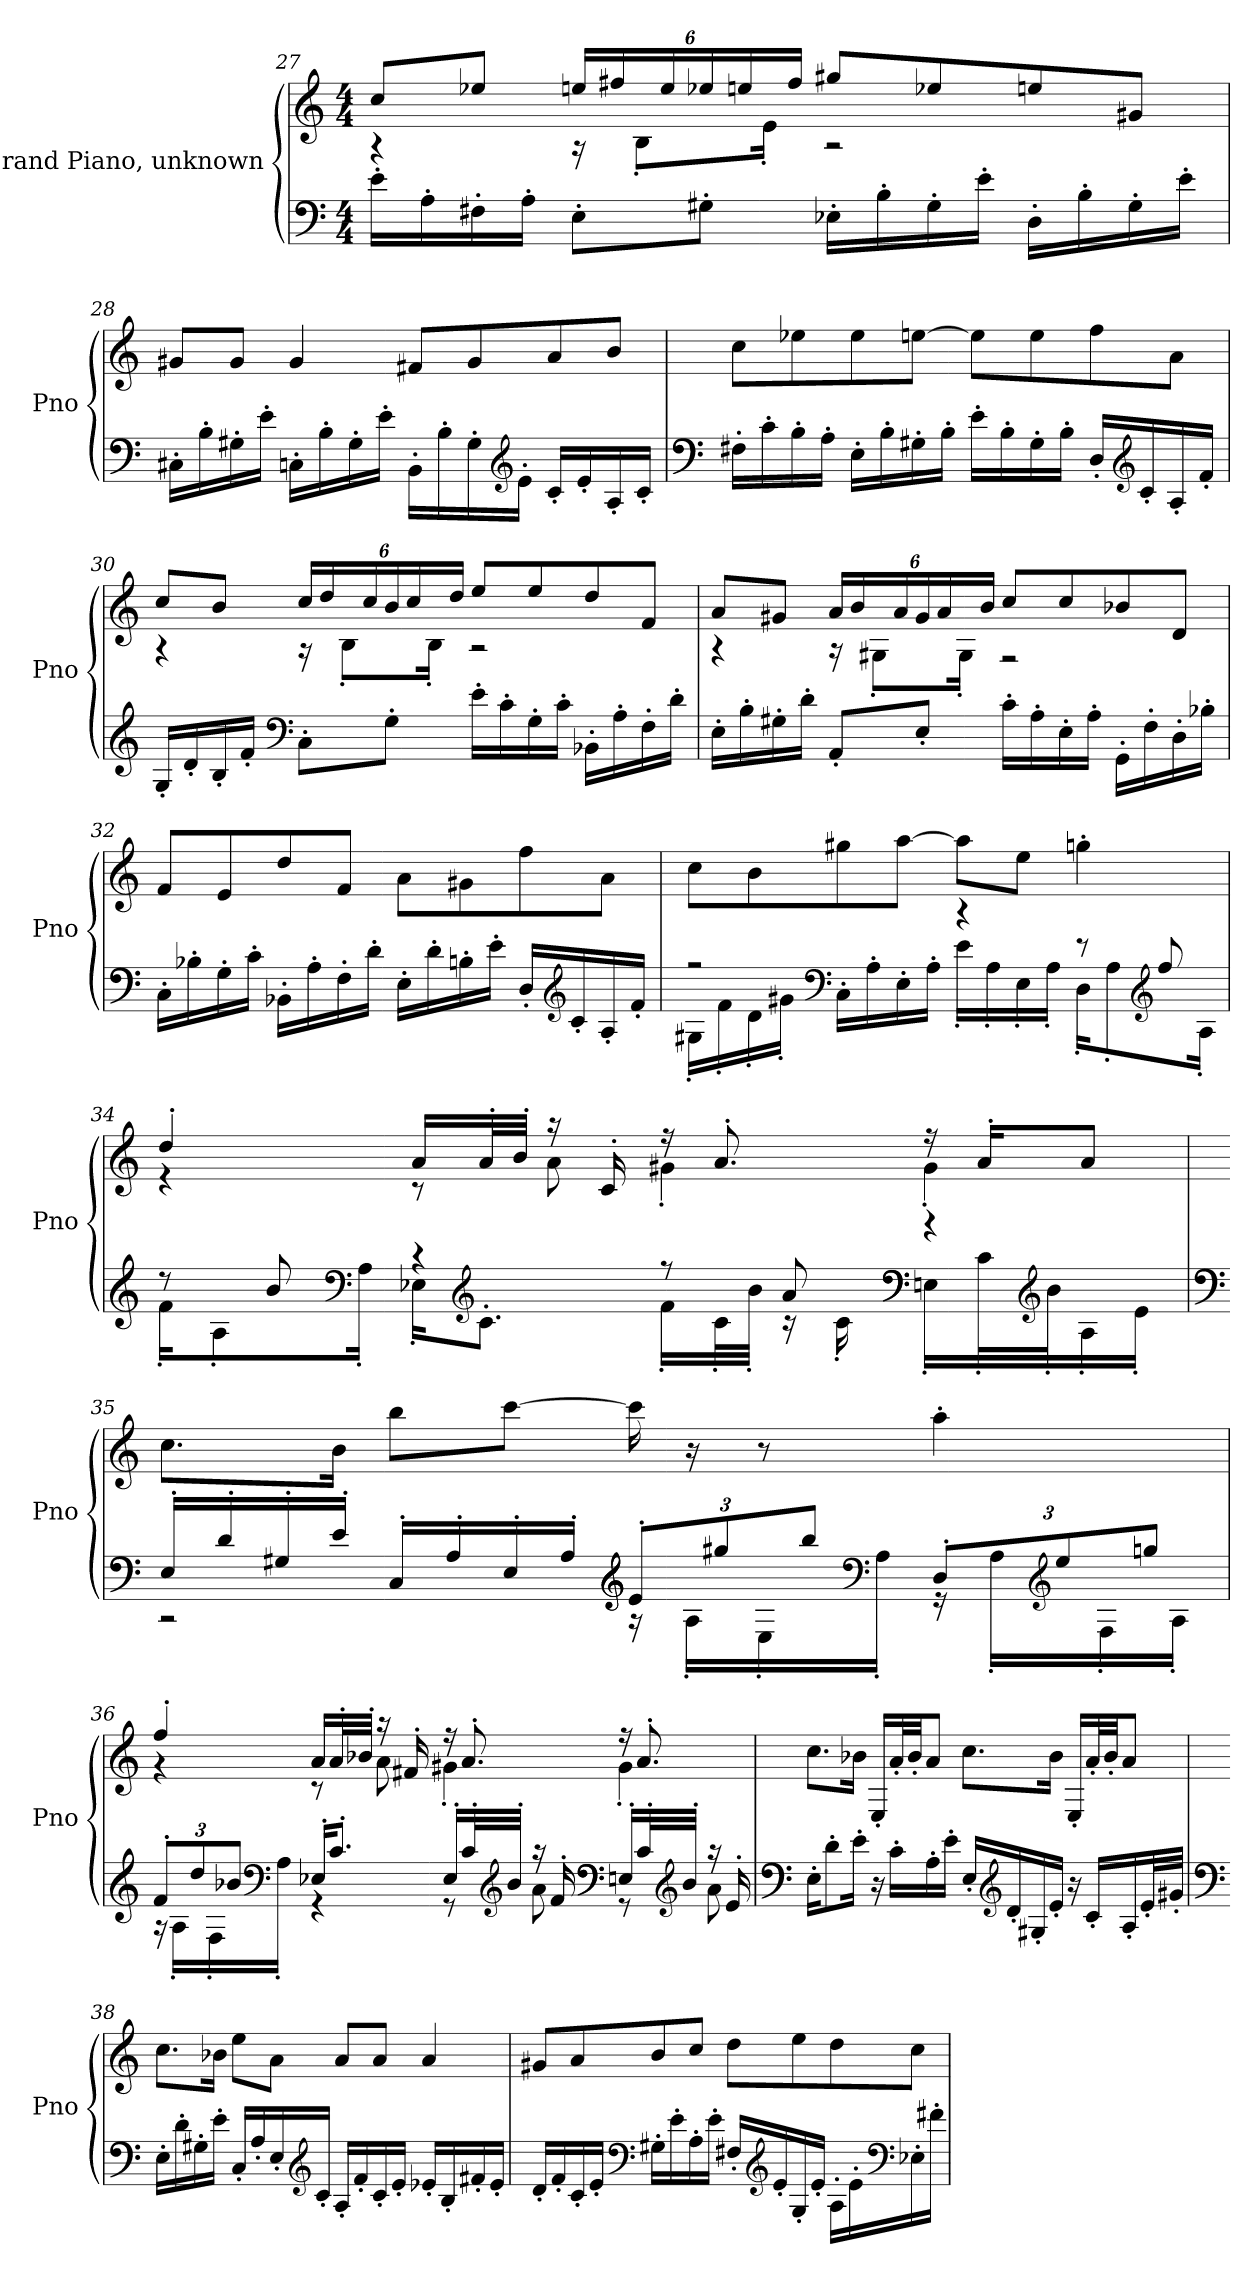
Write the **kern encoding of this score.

**kern	**kern
*part1	*part1
*staff2	*staff1
*I"Grand Piano, unknown	*
*I'Pno	*
*clefF4	*clefG2
*k[]	*k[]
*M4/4	*M4/4
=27	=27
*	*^
16e'\LL	8cc/L	4r
16A'\	.	.
16F#X'\	8ee-X/J	.
16A'\JJ	.	.
*	*Xbrackettup	*
8E'\L	24een/LL	16r
.	24ff#X/	.
.	.	8B'\L
.	24ee/	.
8G#X'\J	24ee-X/	.
.	24een/	.
.	.	16e'\Jk
.	24ff#/JJ	.
16E-X'\LL	8gg#X/L	2r
16B'\	.	.
16G#'\	8ee-X/	.
16e'\JJ	.	.
16D'\LL	8een/	.
16B'\	.	.
16G#'\	8g#X/J	.
16e'\JJ	.	.
*	*v	*v
!!LO:LB:g=z
=28	=28
16C#X'\LL	8g#X/L
16B'\	.
16G#X'\	8g#/J
16e'\JJ	.
16Cn'\LL	4g#/
16B'\	.
16G#'\	.
16e'\JJ	.
16BB'\LL	8f#X/L
16B'\	.
16G#'\	8g#/
*clefG2	*
16e'\JJ	.
16c'/LL	8a/
16e'/	.
16A'/	8b/J
16c'/JJ	.
=29	=29
*clefF4	*
16F#X'\LL	8cc\L
16c'\	.
16B'\	8ee-X\
16A'\JJ	.
16E'\LL	8ee-\
16B'\	.
16G#X'\	[8een\J
16B'\JJ	.
16e'\LL	8ee\L]
16B'\	.
16G#'\	8ee\
16B'\JJ	.
16D'/LL	8ff\
*clefG2	*
16c'/	.
16A'/	8a\J
16f'/JJ	.
!!LO:LB:g=z
=30	=30
*	*^
16G'/LL	8cc/L	4r
16d'/	.	.
16B'/	8b/J	.
16f'/JJ	.	.
*clefF4	*	*
8C'\L	24cc/LL	16r
.	24dd/	.
.	.	8B'\L
.	24cc/	.
8G'\J	24b/	.
.	24cc/	.
.	.	16B'\Jk
.	24dd/JJ	.
16e'\LL	8ee/L	2r
16c'\	.	.
16G'\	8ee/	.
16c'\JJ	.	.
16BB-X'\LL	8dd/	.
16A'\	.	.
16F'\	8f/J	.
16d'\JJ	.	.
=31	=31	=31
16E'\LL	8a/L	4r
16B'\	.	.
16G#X'\	8g#X/J	.
16d'\JJ	.	.
8AA'/L	24a/LL	16r
.	24b/	.
.	.	8G#X'\L
.	24a/	.
8E'/J	24g#/	.
.	24a/	.
.	.	16G#'\Jk
.	24b/JJ	.
16c'\LL	8cc/L	2r
16A'\	.	.
16E'\	8cc/	.
16A'\JJ	.	.
16GG'\LL	8b-X/	.
16F'\	.	.
16D'\	8d/J	.
16B-X'\JJ	.	.
*	*v	*v
!!LO:LB:g=z
=32	=32
16C'\LL	8f/L
16B-X'\	.
16G'\	8e/
16c'\JJ	.
16BB-X'\LL	8dd/
16A'\	.
16F'\	8f/J
16d'\JJ	.
16E'\LL	8a\L
16d'\	.
16Bn'\	8g#X\
16e'\JJ	.
16D'/LL	8ff\
*clefG2	*
16c'/	.
16A'/	8a\J
16f'/JJ	.
=33	=33
*^	*
2r	16G#X'\LL	8cc\L
.	16f'\	.
.	16d'\	8b\
.	16g#X'\JJ	.
*clefF4	*	*
.	16C'\LL	8gg#X\
.	16A'\	.
.	16E'\	[8aa\J
.	16A'\JJ	.
4r	16e'\LL	8aa\L]
.	16A'\	.
.	16E'\	8ee\J
.	16A'\JJ	.
8r	16D'\KL	4ggn'\
.	8A'\	.
*clefG2	*	*
8ff/	.	.
.	16A'\Jk	.
!!LO:LB:g=z
=34	=34	=34
*	*	*^
8r	16f'\KL	4dd'/	4r
.	8A'\	.	.
8b/	.	.	.
*clefF4	*	*	*
.	16A'\Jk	.	.
4r	16E-X'\KL	16a/LL	8r
*clefG2	*	*	*
.	8.c'\J	32a'/L	.
.	.	32b'/JJJ	.
.	.	16r	8a\
.	.	16c'/	.
8r	16f'\LL	16r	4g#X'\
.	32c'\L	8.a'/	.
.	32b'\JJJ	.	.
8a/	16r	.	.
.	16c'\	.	.
*clefF4	*	*	*
4r	16En'\LL	16r	4g#'\
.	32c'\L	16a'/KL	.
*clefG2	*	*	*
.	32b'\J	.	.
.	16A'\	8a/J	.
.	16e'\JJ	.	.
*	*	*v	*v
!!LO:PB:g=z
=35	=35	=35
*clefF4	*	*
16E'/LL	2r	8.cc\L
16d'/	.	.
16G#X'/	.	.
16e'/JJ	.	16b\Jk
16C'/LL	.	8bb\L
16A'/	.	.
16E'/	.	[8ccc\J
16A'/JJ	.	.
*clefG2	*	*
*Xbrackettup	*	*
12e'/L	16r	16ccc\]
.	16A'\LL	16r
12gg#X/	.	.
.	16E'\	8r
12bb/J	.	.
*clefF4	*	*
.	16A'\JJ	.
12D'/L	16r	4aa'\
.	16A'\LL	.
*clefG2	*	*
12ee/	.	.
.	16F'\	.
12ggn/J	.	.
.	16A'\JJ	.
!!LO:LB:g=z
=36	=36	=36
*	*	*^
12f'/L	16r	4ff'/	4r
.	16A'\LL	.	.
12dd/	.	.	.
.	16F'\	.	.
12b-X/J	.	.	.
*clefF4	*	*	*
.	16A'\JJ	.	.
16E-X'/KL	4r	16a/LL	8r
8.c'/J	.	32a'/L	.
.	.	32b-X'/JJJ	.
.	.	16r	8a\
.	.	16f#X'/	.
16E-'/LL	8r	16r	4g#X'\
32c'/L	.	8.a'/	.
*clefG2	*	*	*
32b-'/JJJ	.	.	.
16r	8a\	.	.
16f'/	.	.	.
*clefF4	*	*	*
16En'/LL	8r	16r	4g#'\
32c'/L	.	8.a'/	.
*clefG2	*	*	*
32b-'/JJJ	.	.	.
16r	8a\	.	.
16e'/	.	.	.
*v	*v	*	*
*	*v	*v
!!LO:LB:g=z
=37	=37
*clefF4	*
16E'\KL	8.cc\L
8d'\	.
16e'\Jk	16b-X\Jk
16r	16E'/LL
16c'\LL	32a'/L
.	32b-'/JJ
16A'\	8a/J
16e'\JJ	.
16E'/LL	8.cc\L
*clefG2	*
16d'/	.
16G#X'/	.
16e'/JJ	16b-\Jk
16r	16E'/LL
16c'/LL	32a'/L
.	32b-'/JJ
16A'/	8a/J
32e'/L	.
32g#X'/JJJ	.
=38	=38
*clefF4	*
16E'\LL	8.cc\L
16d'\	.
16G#X'\	.
16e'\JJ	16b-X\Jk
16C'/LL	8ee\L
16A'/	.
16E'/	8a\J
*clefG2	*
16c'/JJ	.
16A'/LL	8a/L
16f'/	.
16c'/	8a/J
16e'/JJ	.
16e-X'/LL	4a/
16B'/	.
16f#X'/	.
16e-'/JJ	.
!!LO:LB:g=z
=39	=39
16d'/LL	8g#X/L
16f'/	.
16c'/	8a/
16e'/JJ	.
*clefF4	*
16G#X'\LL	8b/
16e'\	.
16A'\	8cc/J
16e'\JJ	.
16F#X'/LL	8dd\L
*clefG2	*
16e'/	.
16G#'/	8ee\
16e'/JJ	.
16A'\LL	8dd\
16e'\	.
*clefF4	*
16E-X'\	8cc\J
16f#X'\JJ	.
=	=
*-	*-
